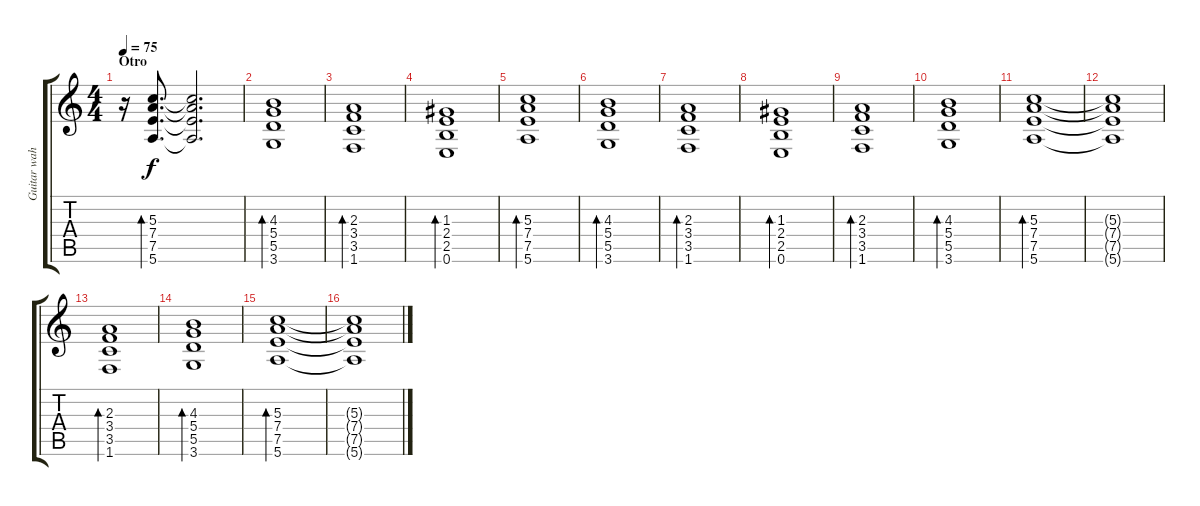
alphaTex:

\track ("Guitar wah-wah" "Guitar wah") {instrument electricguitarjazz}
\staff {score tabs}
\tuning (E4 B3 G3 D3 A2 E2) {hide}
\ts (4 4)
\section ("" "Otro")
\tempo 75
\clef g2
\ks c
r.16{dy f} (5.3 7.4 7.5 5.6).8{d bd 120} (5.3{t} 7.4{t} 7.5{t} 5.6{t}).2{d} |
(4.3 5.4 5.5 3.6).1{bd 120} |
(2.3 3.4 3.5 1.6).1{bd 120} |
(1.3 2.4 2.5 0.6).1{bd 120} |
(5.3 7.4 7.5 5.6).1{bd 120} |
(4.3 5.4 5.5 3.6).1{bd 120} |
(2.3 3.4 3.5 1.6).1{bd 120} |
(1.3 2.4 2.5 0.6).1{bd 120} |
(2.3 3.4 3.5 1.6).1{bd 120} |
(4.3 5.4 5.5 3.6).1{bd 120} |
(5.3 7.4 7.5 5.6).1{bd 120} |
(5.3{t} 7.4{t} 7.5{t} 5.6{t}).1 |
(2.3 3.4 3.5 1.6).1{bd 120} |
(4.3 5.4 5.5 3.6).1{bd 120} |
(5.3 7.4 7.5 5.6).1{bd 120} |
(5.3{t} 7.4{t} 7.5{t} 5.6{t}).1
